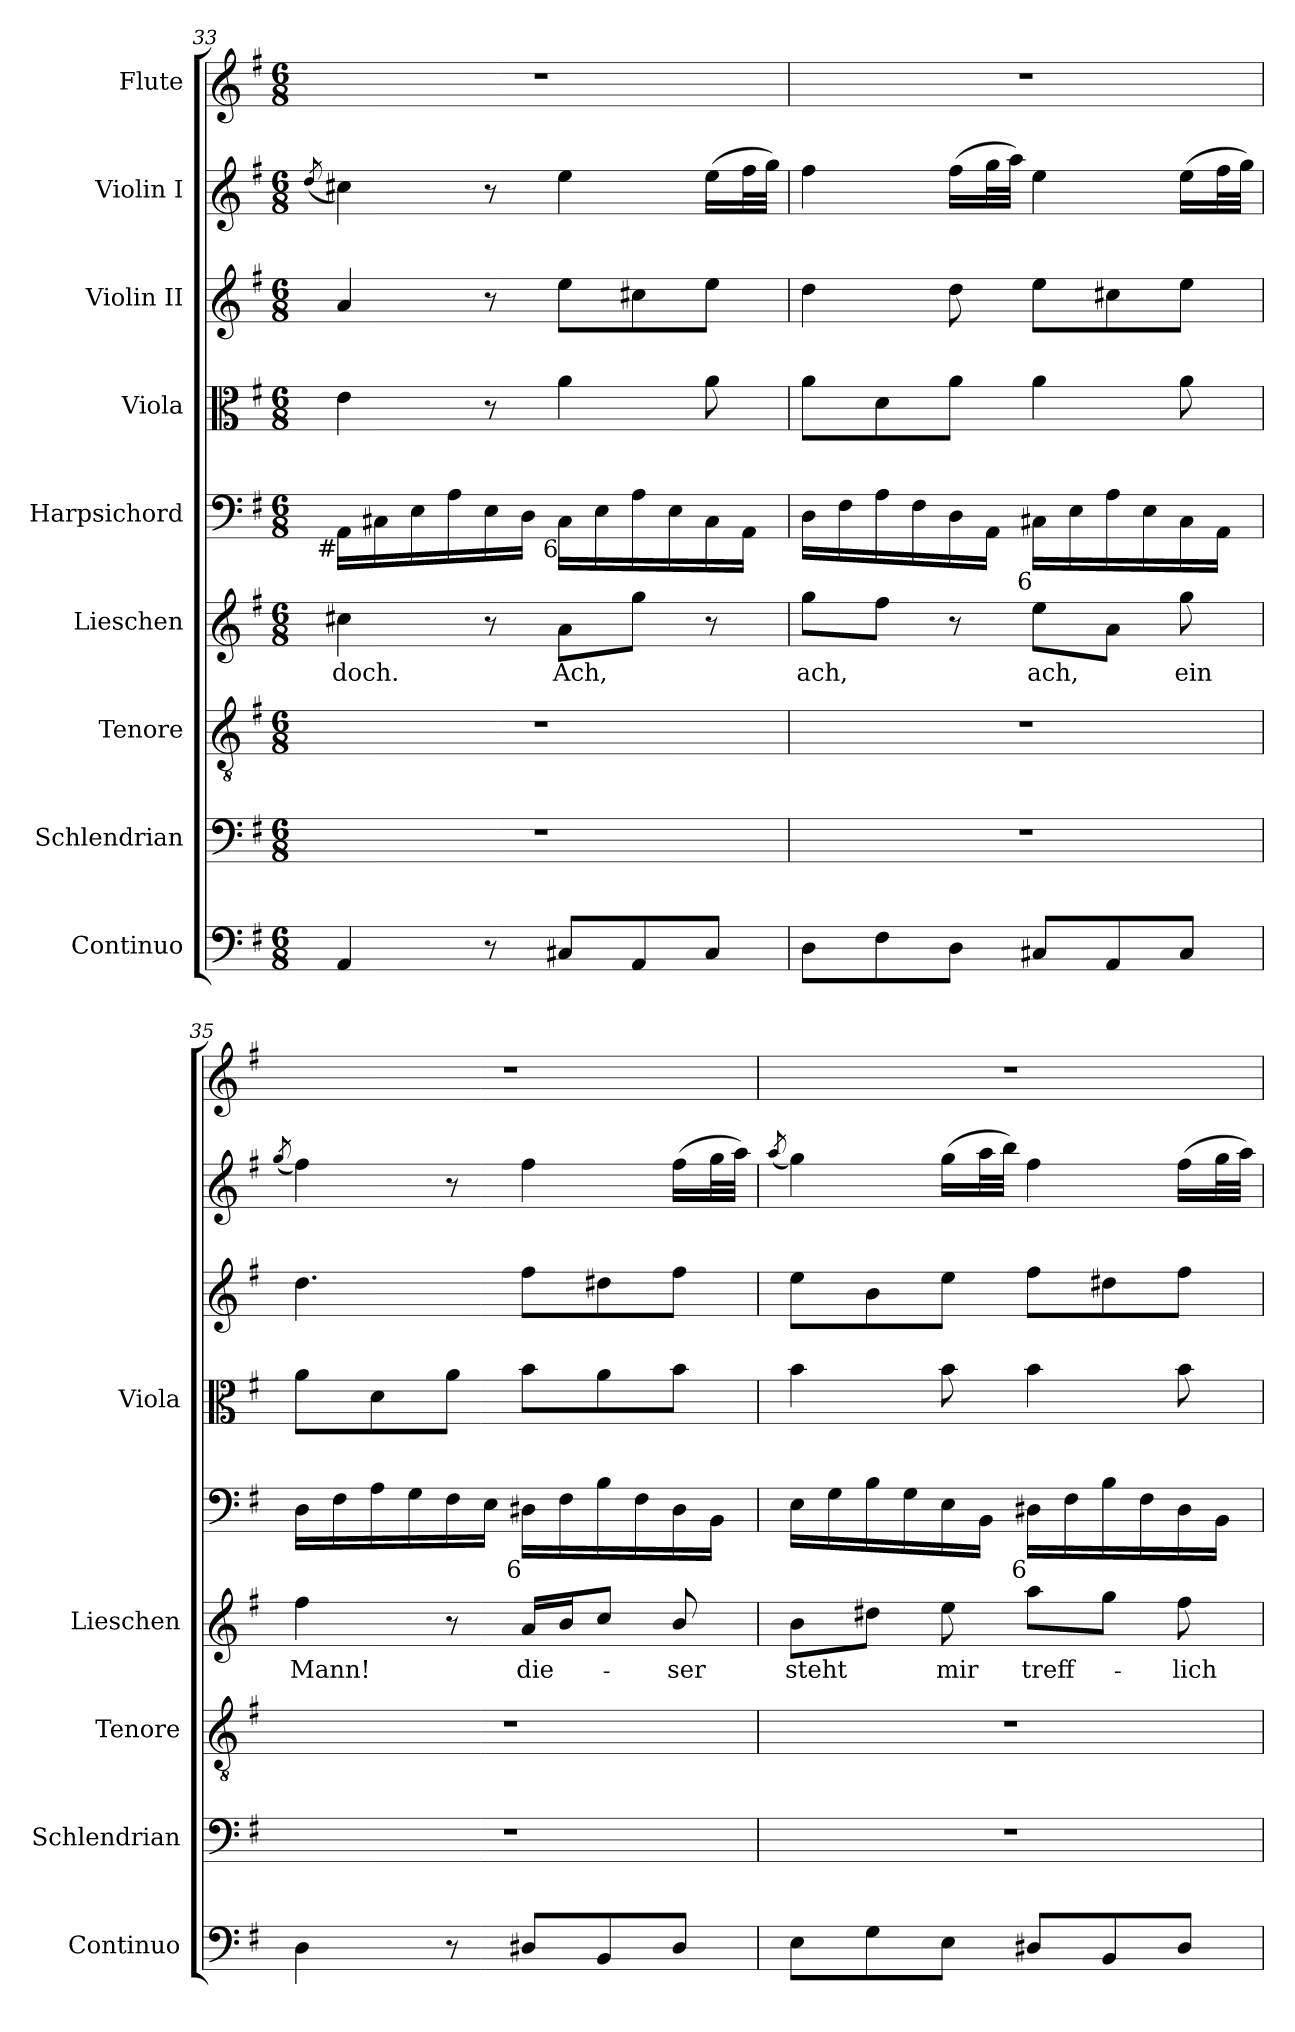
**kern	**kern	**kern	**kern	**text	**kern	**kern	**kern	**kern	**kern
*part9	*part8	*part7	*part6	*part6	*part5	*part4	*part3	*part2	*part1
*staff9	*staff8	*staff7	*staff6	*staff6	*staff5	*staff4	*staff3	*staff2	*staff1
*I"Continuo	*I"Schlendrian	*I"Tenore	*I"Lieschen	*	*I"Harpsichord	*I"Viola	*I"Violin II	*I"Violin I	*I"Flute
*I'Continuo	*I'Schlendrian	*I'Tenore	*I'Lieschen	*	*	*I'Viola	*	*	*
*clefF4	*clefF4	*clefGv2	*clefG2	*	*clefF4	*clefC3	*clefG2	*clefG2	*clefG2
*	*	*ITrd7c12	*	*	*	*	*	*	*
*k[f#]	*k[f#]	*k[f#]	*k[f#]	*	*k[f#]	*k[f#]	*k[f#]	*k[f#]	*k[f#]
*G:	*G:	*G:	*G:	*	*G:	*G:	*G:	*G:	*G:
*M6/8	*M6/8	*M6/8	*M6/8	*	*M6/8	*M6/8	*M6/8	*M6/8	*M6/8
=33	=33	=33	=33	=33	=33	=33	=33	=33	=33
.	.	.	.	.	.	.	.	(8qddi/	.
!	!LO:N:vis=1	!LO:N:vis=1	!	!	!	!	!	!	!
!	!	!	!	!	!LO:TX:b:rj:t=#	!	!	!	!
!	!	!	!	!LO:LY:b:color=#000000	!	!	!	!	!LO:N:vis=1
4AAi/	2.r	2.r	4cc#Xi\	doch.	16AAi\LL	4ei\	4ai/	4cc#Xi\)	2.r
.	.	.	.	.	16C#Xi\	.	.	.	.
.	.	.	.	.	16Ei\	.	.	.	.
.	.	.	.	.	16Ai\	.	.	.	.
8r	.	.	8r	.	16Ei\	8r	8r	8r	.
.	.	.	.	.	16Di\JJ	.	.	.	.
!	!	!	!	!	!LO:TX:b:rj:t=6	!	!	!	!
!	!	!	!	!LO:LY:b:color=#000000	!	!	!	!	!
8C#Xi/L	.	.	8ai\L	Ach,	16C#i\LL	4ai\	8eei\L	4eei\	.
.	.	.	.	.	16Ei\	.	.	.	.
8AAi/	.	.	8ggi\J	.	16Ai\	.	8cc#Xi\	.	.
.	.	.	.	.	16Ei\	.	.	.	.
8C#i/J	.	.	8r	.	16C#i\	8ai\	8eei\J	(16eei\LL	.
.	.	.	.	.	16AAi\JJ	.	.	32ff#i\L	.
.	.	.	.	.	.	.	.	32ggi\JJJ)	.
=34	=34	=34	=34	=34	=34	=34	=34	=34	=34
!	!LO:N:vis=1	!LO:N:vis=1	!	!	!	!	!	!	!
!	!	!	!	!LO:LY:b:color=#000000	!	!	!	!	!LO:N:vis=1
8Di\L	2.r	2.r	8ggi\L	ach,	16Di\LL	8ai\L	4ddi\	4ff#i\	2.r
.	.	.	.	.	16F#i\	.	.	.	.
8F#i\	.	.	8ff#i\J	.	16Ai\	8di\	.	.	.
.	.	.	.	.	16F#i\	.	.	.	.
8Di\J	.	.	8r	.	16Di\	8ai\J	8ddi\	(16ff#i\LL	.
.	.	.	.	.	16AAi\JJ	.	.	32ggi\L	.
.	.	.	.	.	.	.	.	32aai\JJJ)	.
!	!	!	!	!	!LO:TX:b:rj:t=6	!	!	!	!
!	!	!	!	!LO:LY:b:color=#000000	!	!	!	!	!
8C#Xi/L	.	.	8eei\L	ach,	16C#Xi\LL	4ai\	8eei\L	4eei\	.
.	.	.	.	.	16Ei\	.	.	.	.
8AAi/	.	.	8ai\J	.	16Ai\	.	8cc#Xi\	.	.
.	.	.	.	.	16Ei\	.	.	.	.
!	!	!	!	!LO:LY:b:color=#000000	!	!	!	!	!
8C#i/J	.	.	8ggi\	ein	16C#i\	8ai\	8eei\J	(16eei\LL	.
.	.	.	.	.	16AAi\JJ	.	.	32ff#i\L	.
.	.	.	.	.	.	.	.	32ggi\JJJ)	.
!!LO:LB:g=z
=35	=35	=35	=35	=35	=35	=35	=35	=35	=35
.	.	.	.	.	.	.	.	(8qggi/	.
!	!LO:N:vis=1	!LO:N:vis=1	!	!	!	!	!	!	!
!	!	!	!	!LO:LY:b:color=#000000	!	!	!	!	!LO:N:vis=1
4Di\	2.r	2.r	4ff#i\	Mann!	16Di\LL	8ai\L	4.ddi\	4ff#i\)	2.r
.	.	.	.	.	16F#i\	.	.	.	.
.	.	.	.	.	16Ai\	8di\	.	.	.
.	.	.	.	.	16Gi\	.	.	.	.
8r	.	.	8r	.	16F#i\	8ai\J	.	8r	.
.	.	.	.	.	16Ei\JJ	.	.	.	.
!	!	!	!	!	!LO:TX:b:rj:t=6	!	!	!	!
!	!	!	!	!LO:LY:b:color=#000000	!	!	!	!	!
8D#Xi/L	.	.	16ai/LL	die-	16D#Xi\LL	8bi\L	8ff#i\L	4ff#i\	.
.	.	.	16bi/J	.	16F#i\	.	.	.	.
8BBi/	.	.	8cci/J	.	16Bi\	8ai\	8dd#Xi\	.	.
.	.	.	.	.	16F#i\	.	.	.	.
!	!	!	!	!LO:LY:b:color=#000000	!	!	!	!	!
8D#i/J	.	.	8bi/	-ser	16D#i\	8bi\J	8ff#i\J	(16ff#i\LL	.
.	.	.	.	.	16BBi\JJ	.	.	32ggi\L	.
.	.	.	.	.	.	.	.	32aai\JJJ)	.
=36	=36	=36	=36	=36	=36	=36	=36	=36	=36
.	.	.	.	.	.	.	.	(8qaai/	.
!	!LO:N:vis=1	!LO:N:vis=1	!	!	!	!	!	!	!
!	!	!	!	!LO:LY:b:color=#000000	!	!	!	!	!LO:N:vis=1
8Ei\L	2.r	2.r	8bi\L	steht	16Ei\LL	4bi\	8eei\L	4ggi\)	2.r
.	.	.	.	.	16Gi\	.	.	.	.
8Gi\	.	.	8dd#Xi\J	.	16Bi\	.	8bi\	.	.
.	.	.	.	.	16Gi\	.	.	.	.
!	!	!	!	!LO:LY:b:color=#000000	!	!	!	!	!
8Ei\J	.	.	8eei\	mir	16Ei\	8bi\	8eei\J	(16ggi\LL	.
.	.	.	.	.	16BBi\JJ	.	.	32aai\L	.
.	.	.	.	.	.	.	.	32bbi\JJJ)	.
!	!	!	!	!	!LO:TX:b:rj:t=6	!	!	!	!
!	!	!	!	!LO:LY:b:color=#000000	!	!	!	!	!
8D#Xi/L	.	.	8aai\L	treff-	16D#Xi\LL	4bi\	8ff#i\L	4ff#i\	.
.	.	.	.	.	16F#i\	.	.	.	.
8BBi/	.	.	8ggi\J	.	16Bi\	.	8dd#Xi\	.	.
.	.	.	.	.	16F#i\	.	.	.	.
!	!	!	!	!LO:LY:b:color=#000000	!	!	!	!	!
8D#i/J	.	.	8ff#i\	-lich	16D#i\	8bi\	8ff#i\J	(16ff#i\LL	.
.	.	.	.	.	16BBi\JJ	.	.	32ggi\L	.
.	.	.	.	.	.	.	.	32aai\JJJ)	.
=	=	=	=	=	=	=	=	=	=
*-	*-	*-	*-	*-	*-	*-	*-	*-	*-
